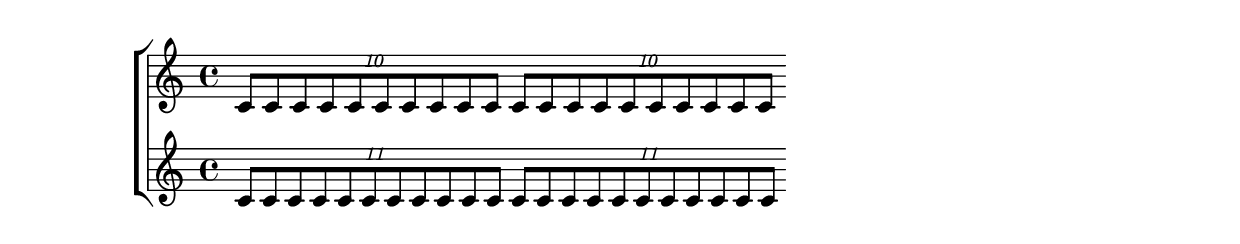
\version "2.12.0"

 \header{

  texidoc = "Concurrent tuplets should be equidistant on all staves.
Such equidistant spacing is at odds with elegant engraver spacing;
hence it must be switched on explicitly with the
@code{uniform-stretching} property of @code{SpacingSpanner}."
}



\relative c' { 
  \new Score \with
  {
    \override SpacingSpanner #'uniform-stretching = ##t 
  }
  \context StaffGroup << 
    \new Staff  \context Voice { 
      \times 2/10 {  c8[ c c c c c c c c c] } 
      \times 2/10 {  c[  c c c c c c c c c] } 
    }
    \new Staff  \context Voice { 
      \times 2/11 {  c8[ c c c c c c c c c c] } 
      \times 2/11 {  c[  c c c c c c c c c c] } 
    }
  >>
}



